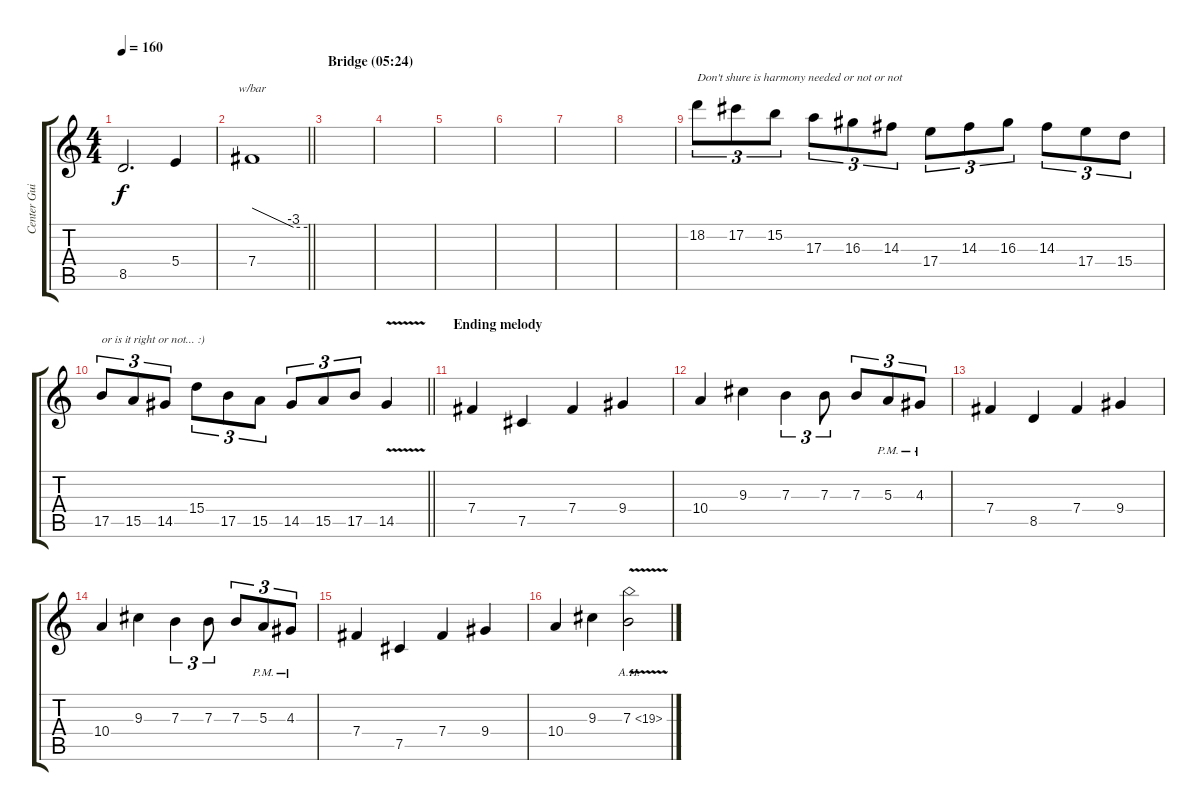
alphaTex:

\track ("Center Guitar" "Center Gui") {instrument distortionguitar}
\staff {score tabs}
\tuning (Db4 Ab3 E3 B2 Gb2 Db2) {hide}
\ts (4 4)
\tempo 160
\clef g2
\ks c
8.5.2{d dy f} 5.4.4 |
\barLineRight lightlight
7.4.1{tbe (custom default 0 0 45 -12 60 -12)} |
\section ("" "Bridge (05:24)")
|
|
|
|
|
|
18.2.8{tu (3 2) txt "Don't shure is harmony needed or not or not"} 17.2.8{tu (3 2)} 15.2.8{tu (3 2)} 17.3.8{tu (3 2)} 16.3.8{tu (3 2)} 14.3.8{tu (3 2)} 17.4.8{tu (3 2)} 14.3.8{tu (3 2)} 16.3.8{tu (3 2)} 14.3.8{tu (3 2)} 17.4.8{tu (3 2)} 15.4.8{tu (3 2)} |
\barLineRight lightlight
17.5.8{tu (3 2) txt "or is it right or not... :)"} 15.5.8{tu (3 2)} 14.5.8{tu (3 2)} 15.4.8{tu (3 2)} 17.5.8{tu (3 2)} 15.5.8{tu (3 2)} 14.5.8{tu (3 2)} 15.5.8{tu (3 2)} 17.5.8{tu (3 2)} 14.5{v}.4 |
\section ("" "Ending melody")
7.4.4 7.5.4 7.4.4 9.4.4 |
10.4.4 9.3.4 7.3.4{tu (3 2)} 7.3.8{tu (3 2)} 7.3.8{tu (3 2)} 5.3{pm}.8{tu (3 2)} 4.3{pm}.8{tu (3 2)} |
7.4.4 8.5.4 7.4.4 9.4.4 |
10.4.4 9.3.4 7.3.4{tu (3 2)} 7.3.8{tu (3 2)} 7.3.8{tu (3 2)} 5.3{pm}.8{tu (3 2)} 4.3{pm}.8{tu (3 2)} |
7.4.4 7.5.4 7.4.4 9.4.4 |
10.4.4 9.3.4 7.3{ah 12 v}.2
